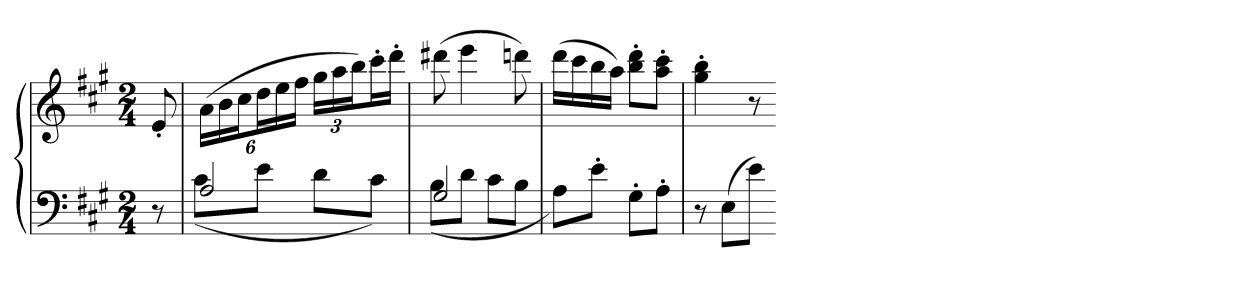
**kern	**kern
*part1	*part1
*staff2	*staff1
*clefF4	*clefG2
*k[f#c#g#]	*k[f#c#g#]
*A:	*A:
*M2/4	*M2/4
=	=
8r	8e'
=112	=112
*^	*
2A	(8c#L	(24aLL
.	.	24b
.	.	24cc#J
.	8eJ	24ddL
.	.	24ee
.	.	24ff#JJ
.	8dL	24gg#LL
.	.	24aa
.	.	24bbJ)
.	8c#J)	16ccc#'L
.	.	16ddd'JJ
=113	=113	=113
2G#	(8BL	(8ddd#X
.	8dJ	4eee
.	8c#L	.
.	8BJ	8dddn)
*v	*v	*
=114	=114
8AL)	(16dddLL
.	16ccc#
8e'J	16bb
.	16aaJJ)
8G#'L	8bb' 8ddd'L
8A'J	8aa' 8ccc#'J
=115	=115
8r	4gg#' 4bb'
(8EL	.
8eJ)	8r
=-	=-
*-	*-
